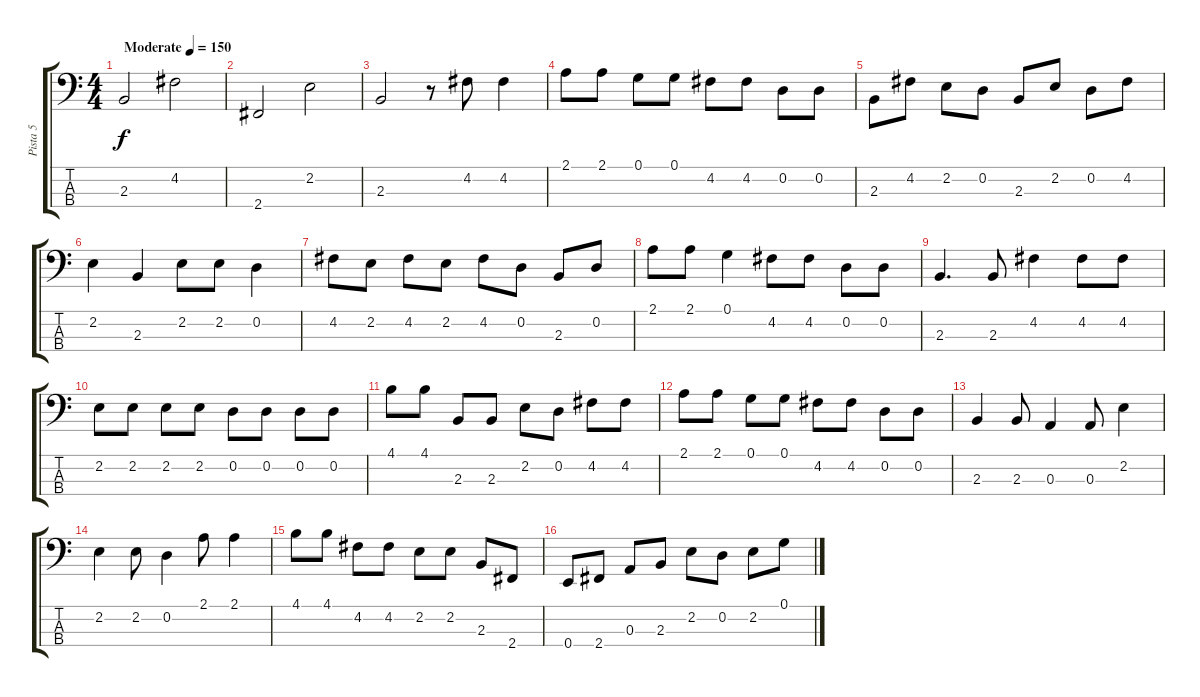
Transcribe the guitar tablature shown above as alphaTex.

\track ("Pista 5" "Pista 5") {instrument electricbassfinger}
\staff {score tabs}
\tuning (G2 D2 A1 E1) {hide}
\ts (4 4)
\tempo (150 "Moderate")
\clef f4
\ks c
2.3.2{dy f instrument electricbassfinger} 4.2.2 |
2.4.2 2.2.2 |
2.3.2 r.8 4.2.8 4.2.4 |
2.1.8 2.1.8 0.1.8 0.1.8 4.2.8 4.2.8 0.2.8 0.2.8 |
2.3.8 4.2.8 2.2.8 0.2.8 2.3.8 2.2.8 0.2.8 4.2.8 |
2.2.4 2.3.4 2.2.8 2.2.8 0.2.4 |
4.2.8 2.2.8 4.2.8 2.2.8 4.2.8 0.2.8 2.3.8 0.2.8 |
2.1.8 2.1.8 0.1.4 4.2.8 4.2.8 0.2.8 0.2.8 |
2.3.4{d} 2.3.8 4.2.4 4.2.8 4.2.8 |
2.2.8 2.2.8 2.2.8 2.2.8 0.2.8 0.2.8 0.2.8 0.2.8 |
4.1.8 4.1.8 2.3.8 2.3.8 2.2.8 0.2.8 4.2.8 4.2.8 |
2.1.8 2.1.8 0.1.8 0.1.8 4.2.8 4.2.8 0.2.8 0.2.8 |
2.3.4 2.3.8 0.3.4 0.3.8 2.2.4 |
2.2.4 2.2.8 0.2.4 2.1.8 2.1.4 |
4.1.8 4.1.8 4.2.8 4.2.8 2.2.8 2.2.8 2.3.8 2.4.8 |
0.4.8 2.4.8 0.3.8 2.3.8 2.2.8 0.2.8 2.2.8 0.1.8
